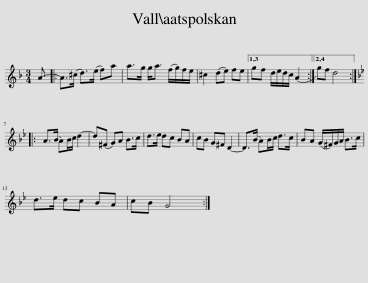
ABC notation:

X:1
L:1/8
M:3/4
I:linebreak $
K:Dmin
V:1 treble
V:1
 A- |: A>(^c d>)(e f)a | a>g g<a (f/g/)f/e/ | ^c2 (de) fe |1,3 gf d/e/d/c/ (A2 :|2,4 %5
 g)f d4 ::$[K:Gmin] A>(B A)B/c/ d2- | d(^F G)A B>c | d>e dc BA | cB G^F D2- | %10
 D>(B A)B/c/ d>c | BA (G/^F/)G/A/ B>c |$ d>e dc BA | cB G4 :| %14
